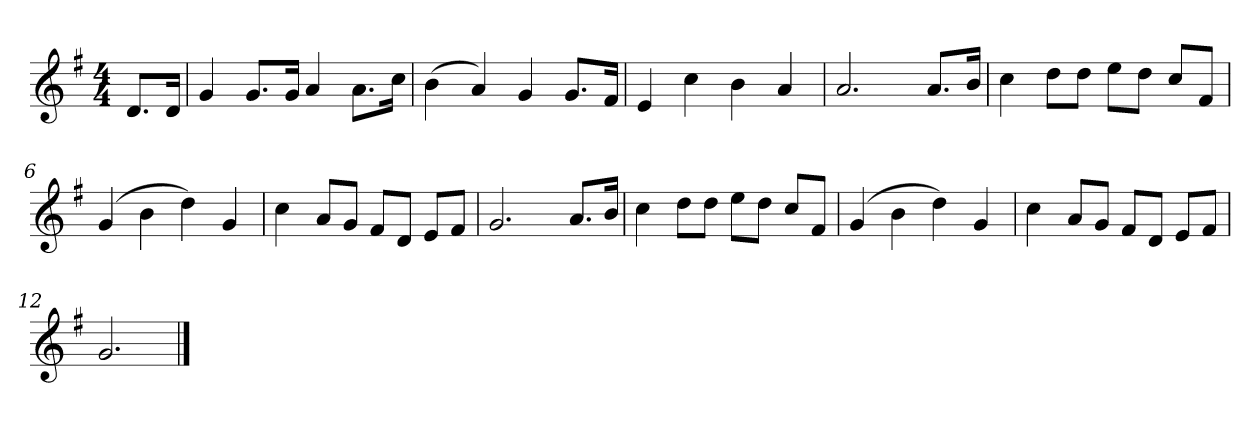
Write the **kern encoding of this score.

**kern
*part1
*staff1
*k[f#]
*M4/4
*MM120
=
8.dL
16dJk
=1
4g
8.gL
16gJk
4a
8.aL
16ccJk
=2
(4b
4a)
4g
8.gL
16f#Jk
=3
4e
4cc
4b
4a
=4
2.a
8.aL
16bJk
=5
4cc
8ddL
8ddJ
8eeL
8ddJ
8ccL
8f#J
=6
(4g
4b
4dd)
4g
=7
4cc
8aL
8gJ
8f#L
8dJ
8eL
8f#J
=8
2.g
8.aL
16bJk
=9
4cc
8ddL
8ddJ
8eeL
8ddJ
8ccL
8f#J
=10
(4g
4b
4dd)
4g
=11
4cc
8aL
8gJ
8f#L
8dJ
8eL
8f#J
=12
2.g
==
*-
